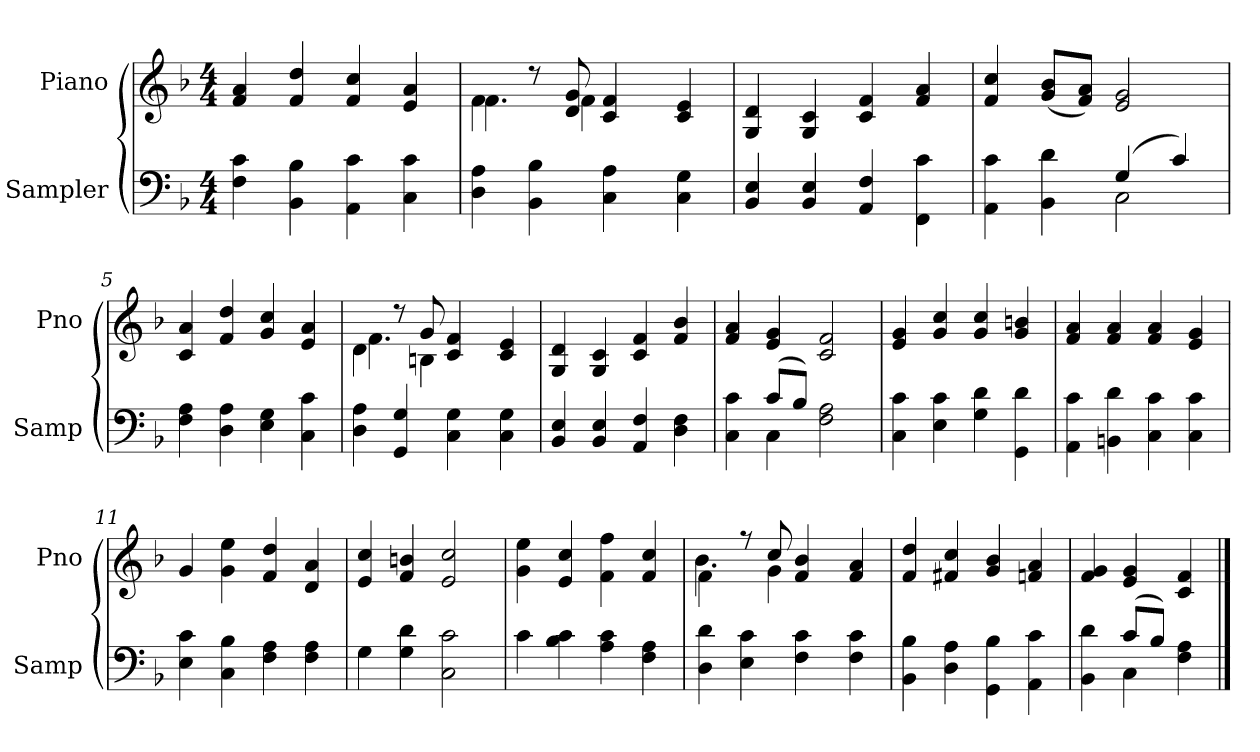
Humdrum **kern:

**kern	**kern
*part2	*part1
*staff2	*staff1
*I"Sampler	*I"Piano
*I'Samp	*I'Pno
*clefF4	*clefG2
*k[b-]	*k[b-]
*F:	*F:
*M4/4	*M4/4
=1	=1
4F 4c	4f 4a
4BB- 4B-	4f 4dd
4AA 4c	4f 4cc
4C 4c	4e 4a
=2	=2
*	*^
4D 4A	4f\	4.f
4BB- 4B-	8r	.
.	8d 8g	4f
4C 4A	4c 4f	.
.	.	4.ryy
4C 4G	4c 4e	.
*	*v	*v
=3	=3
4BB- 4E	4G 4d
4BB- 4E	4G 4c
4AA 4F	4c 4f
4FF 4c	4f 4a
=4	=4
*^	*
4AA 4c	2ryy	4f 4cc
4BB-\ 4d\	.	(8g/ 8b-/L
.	.	8f/ 8a/J)
(4G/	2C	2e 2g
4c/)	.	.
*v	*v	*
=5	=5
4F 4A	4c 4a
4D 4A	4f 4dd
4E 4G	4g 4cc
4C 4c	4e 4a
=6	=6
*	*^
4D 4A	4d\	4.f
4GG 4G	8r	.
.	8g/	4Bn
4C 4G	4c 4f	.
.	.	4.ryy
4C 4G	4c 4e	.
*	*v	*v
=7	=7
4BB- 4E	4G 4d
4BB- 4E	4G 4c
4AA 4F	4c 4f
4D 4F	4f 4b-
=8	=8
*^	*
4C 4c	4ryy	4f 4a
(8c/L	4C	4e 4g
8B-/J)	.	.
2F 2A	2ryy	2c 2f
*v	*v	*
=9	=9
4C 4c	4e 4g
4E 4c	4g 4cc
4G 4d	4g 4cc
4GG 4d	4g 4bn
=10	=10
4AA 4c	4f 4a
4BBn 4d	4f 4a
4C 4c	4f 4a
4C 4c	4e 4g
=11	=11
4E 4c	4g
4C 4B-	4g 4ee
4F 4A	4f 4dd
4F 4A	4d 4a
=12	=12
4G	4e 4cc
4G 4d	4f 4bn
2C 2c	2e 2cc
=13	=13
4c	4g 4ee
4B- 4c	4e 4cc
4A 4c	4f 4ff
4F 4A	4f 4cc
=14	=14
*	*^
4D 4d	4f\	4.b-
4E 4c	8r	.
.	8cc/	4g
4F 4c	4f 4b-	.
.	.	4.ryy
4F 4c	4f 4a	.
*	*v	*v
=15	=15
4BB- 4B-	4f 4dd
4D 4A	4f#X 4cc
4GG 4B-	4g 4b-
4AA 4c	4fn 4a
=16	=16
*^	*
4BB- 4d	4ryy	4f 4g
(8c/L	4C	4e 4g
8B-/J)	.	.
4F 4A	4ryy	4c 4f
*v	*v	*
==	==
*-	*-
